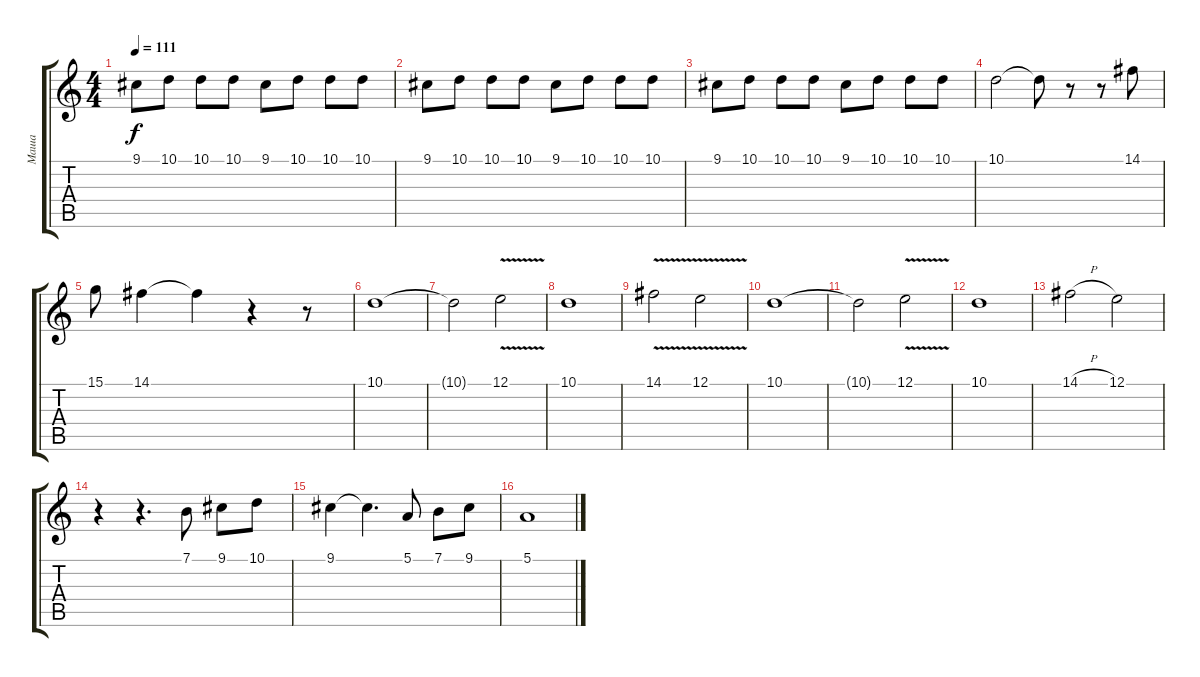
\track ("Маша" "Маша") {instrument stringensemble1}
\staff {score tabs}
\tuning (E4 B3 G3 D3 A2 E2) {hide}
\ts (4 4)
\tempo 111
\clef g2
\ks c
9.1.8{dy f} 10.1.8 10.1.8 10.1.8 9.1.8 10.1.8 10.1.8 10.1.8 |
9.1.8 10.1.8 10.1.8 10.1.8 9.1.8 10.1.8 10.1.8 10.1.8 |
9.1.8 10.1.8 10.1.8 10.1.8 9.1.8 10.1.8 10.1.8 10.1.8 |
10.1.2 10.1{t}.8 r.8 r.8 14.1.8 |
15.1.8 14.1.4 14.1{t}.4 r.4 r.8 |
10.1.1 |
10.1{t}.2 12.1{v}.2 |
10.1.1 |
14.1{v}.2 12.1{v}.2 |
10.1.1 |
10.1{t}.2 12.1{v}.2 |
10.1.1 |
14.1{h}.2 12.1.2 |
r.4 r.4{d} 7.1.8 9.1.8 10.1.8 |
9.1.4 9.1{t}.4{d} 5.1.8 7.1.8 9.1.8 |
5.1.1
